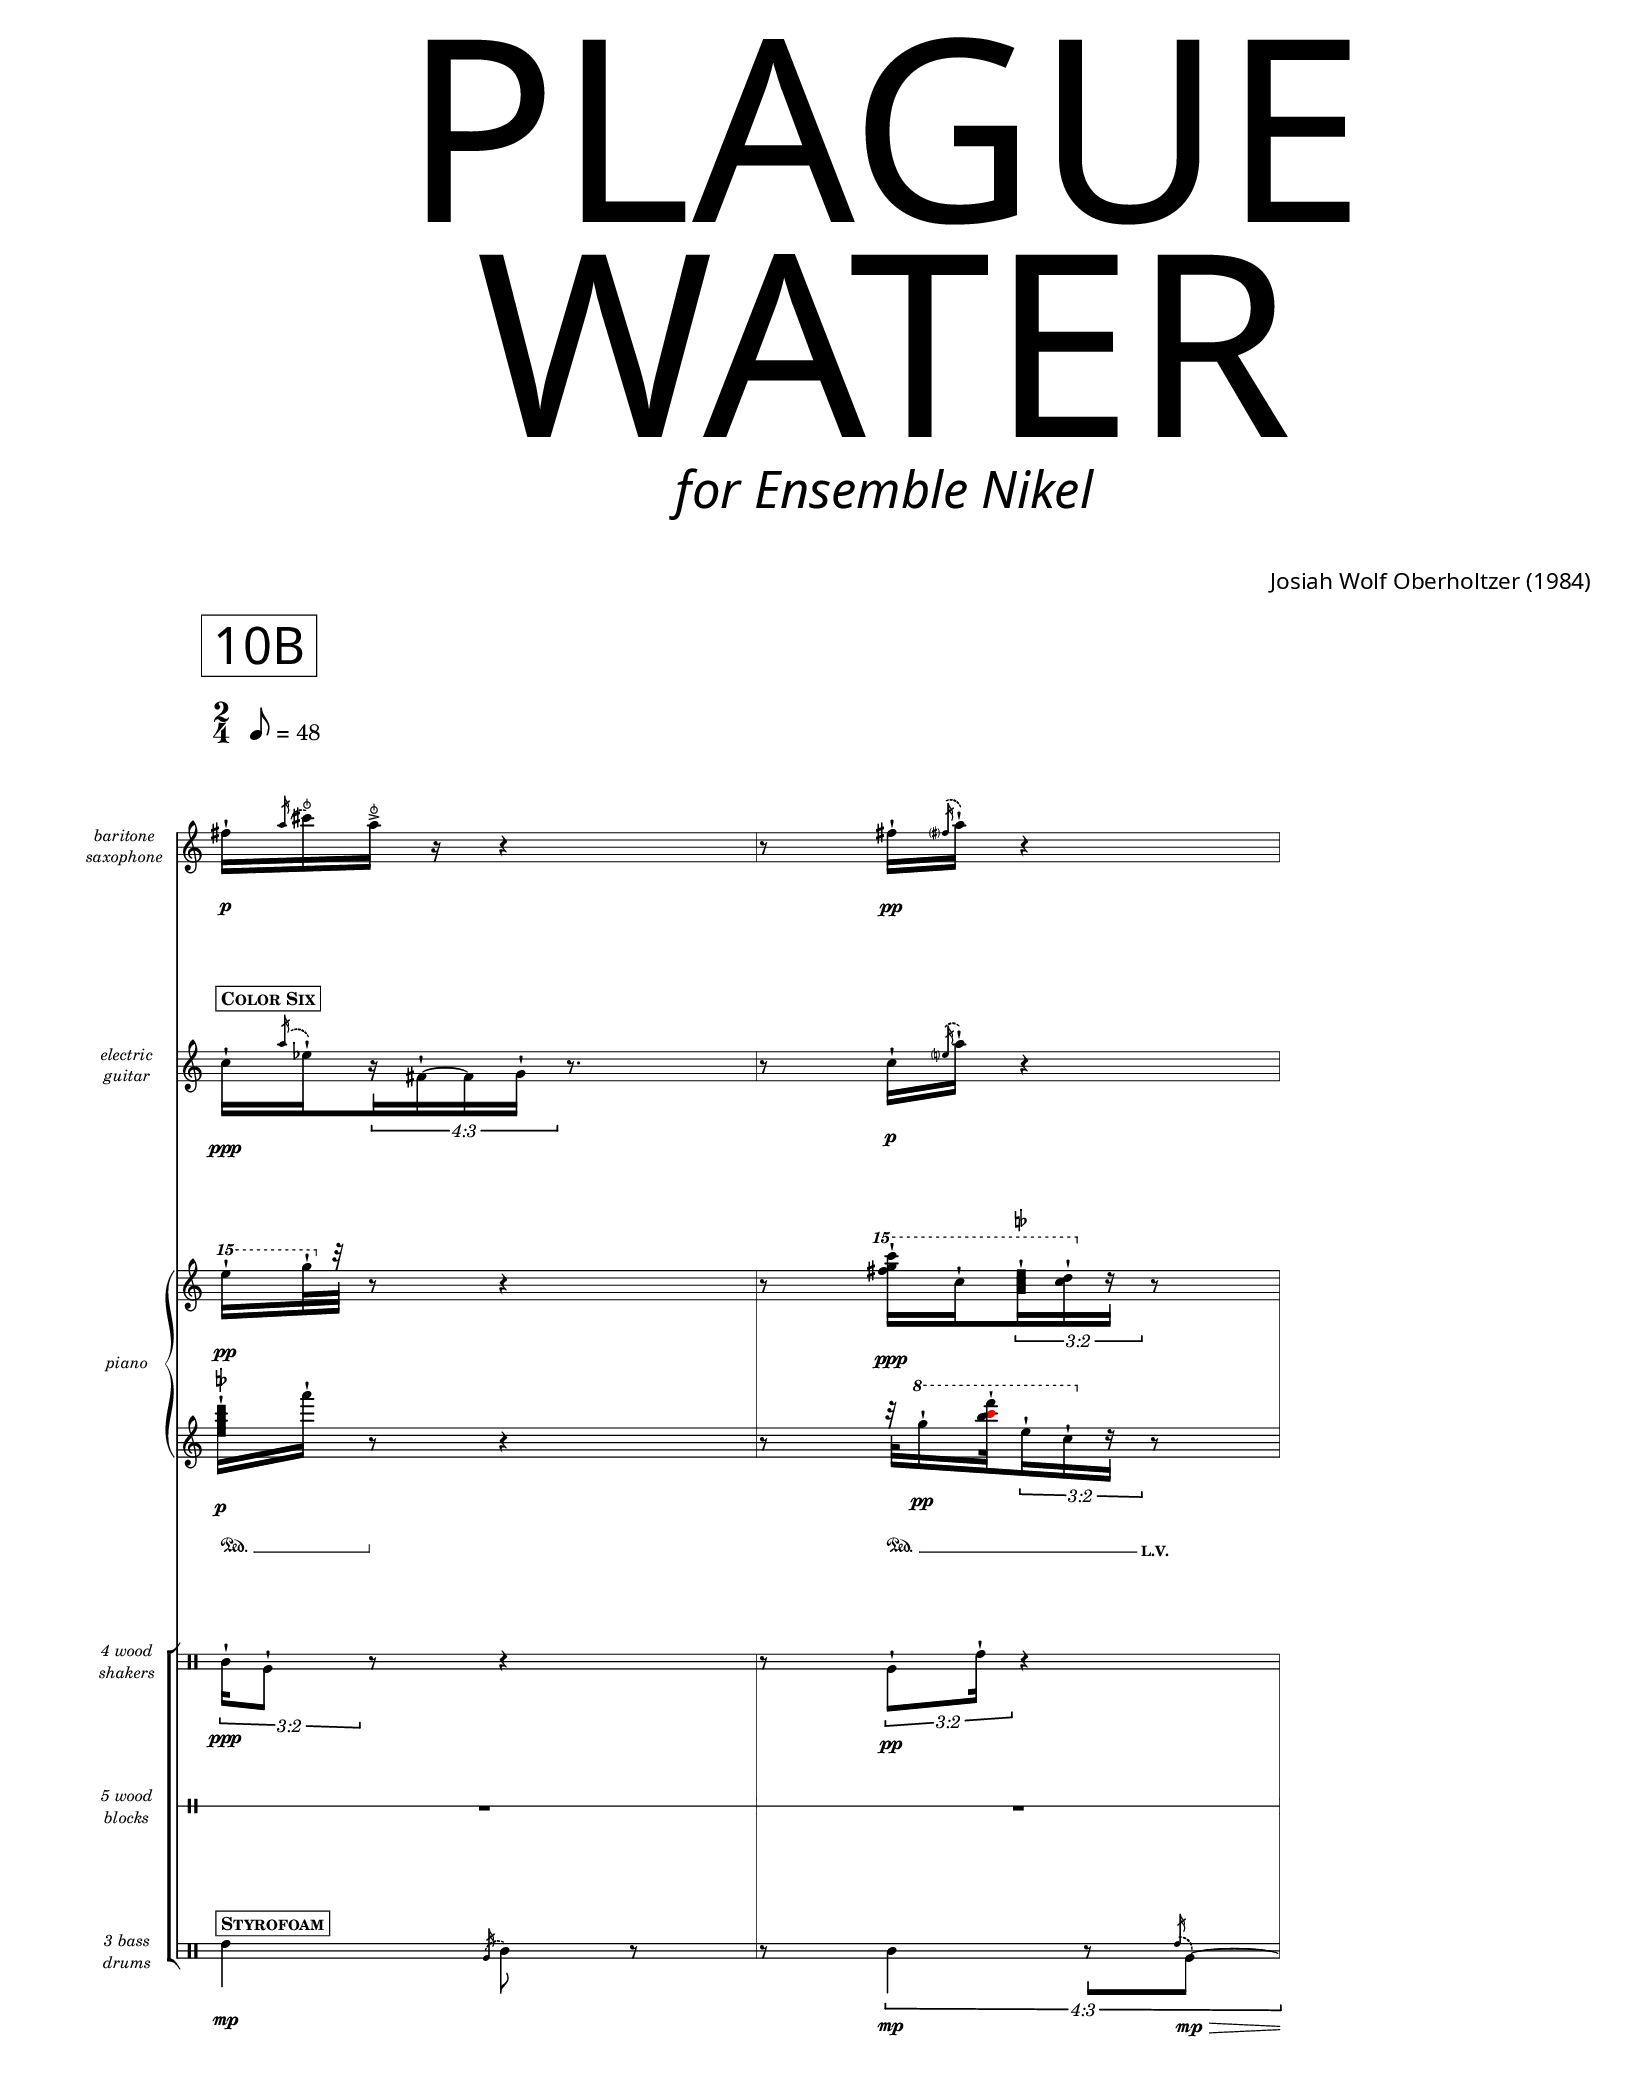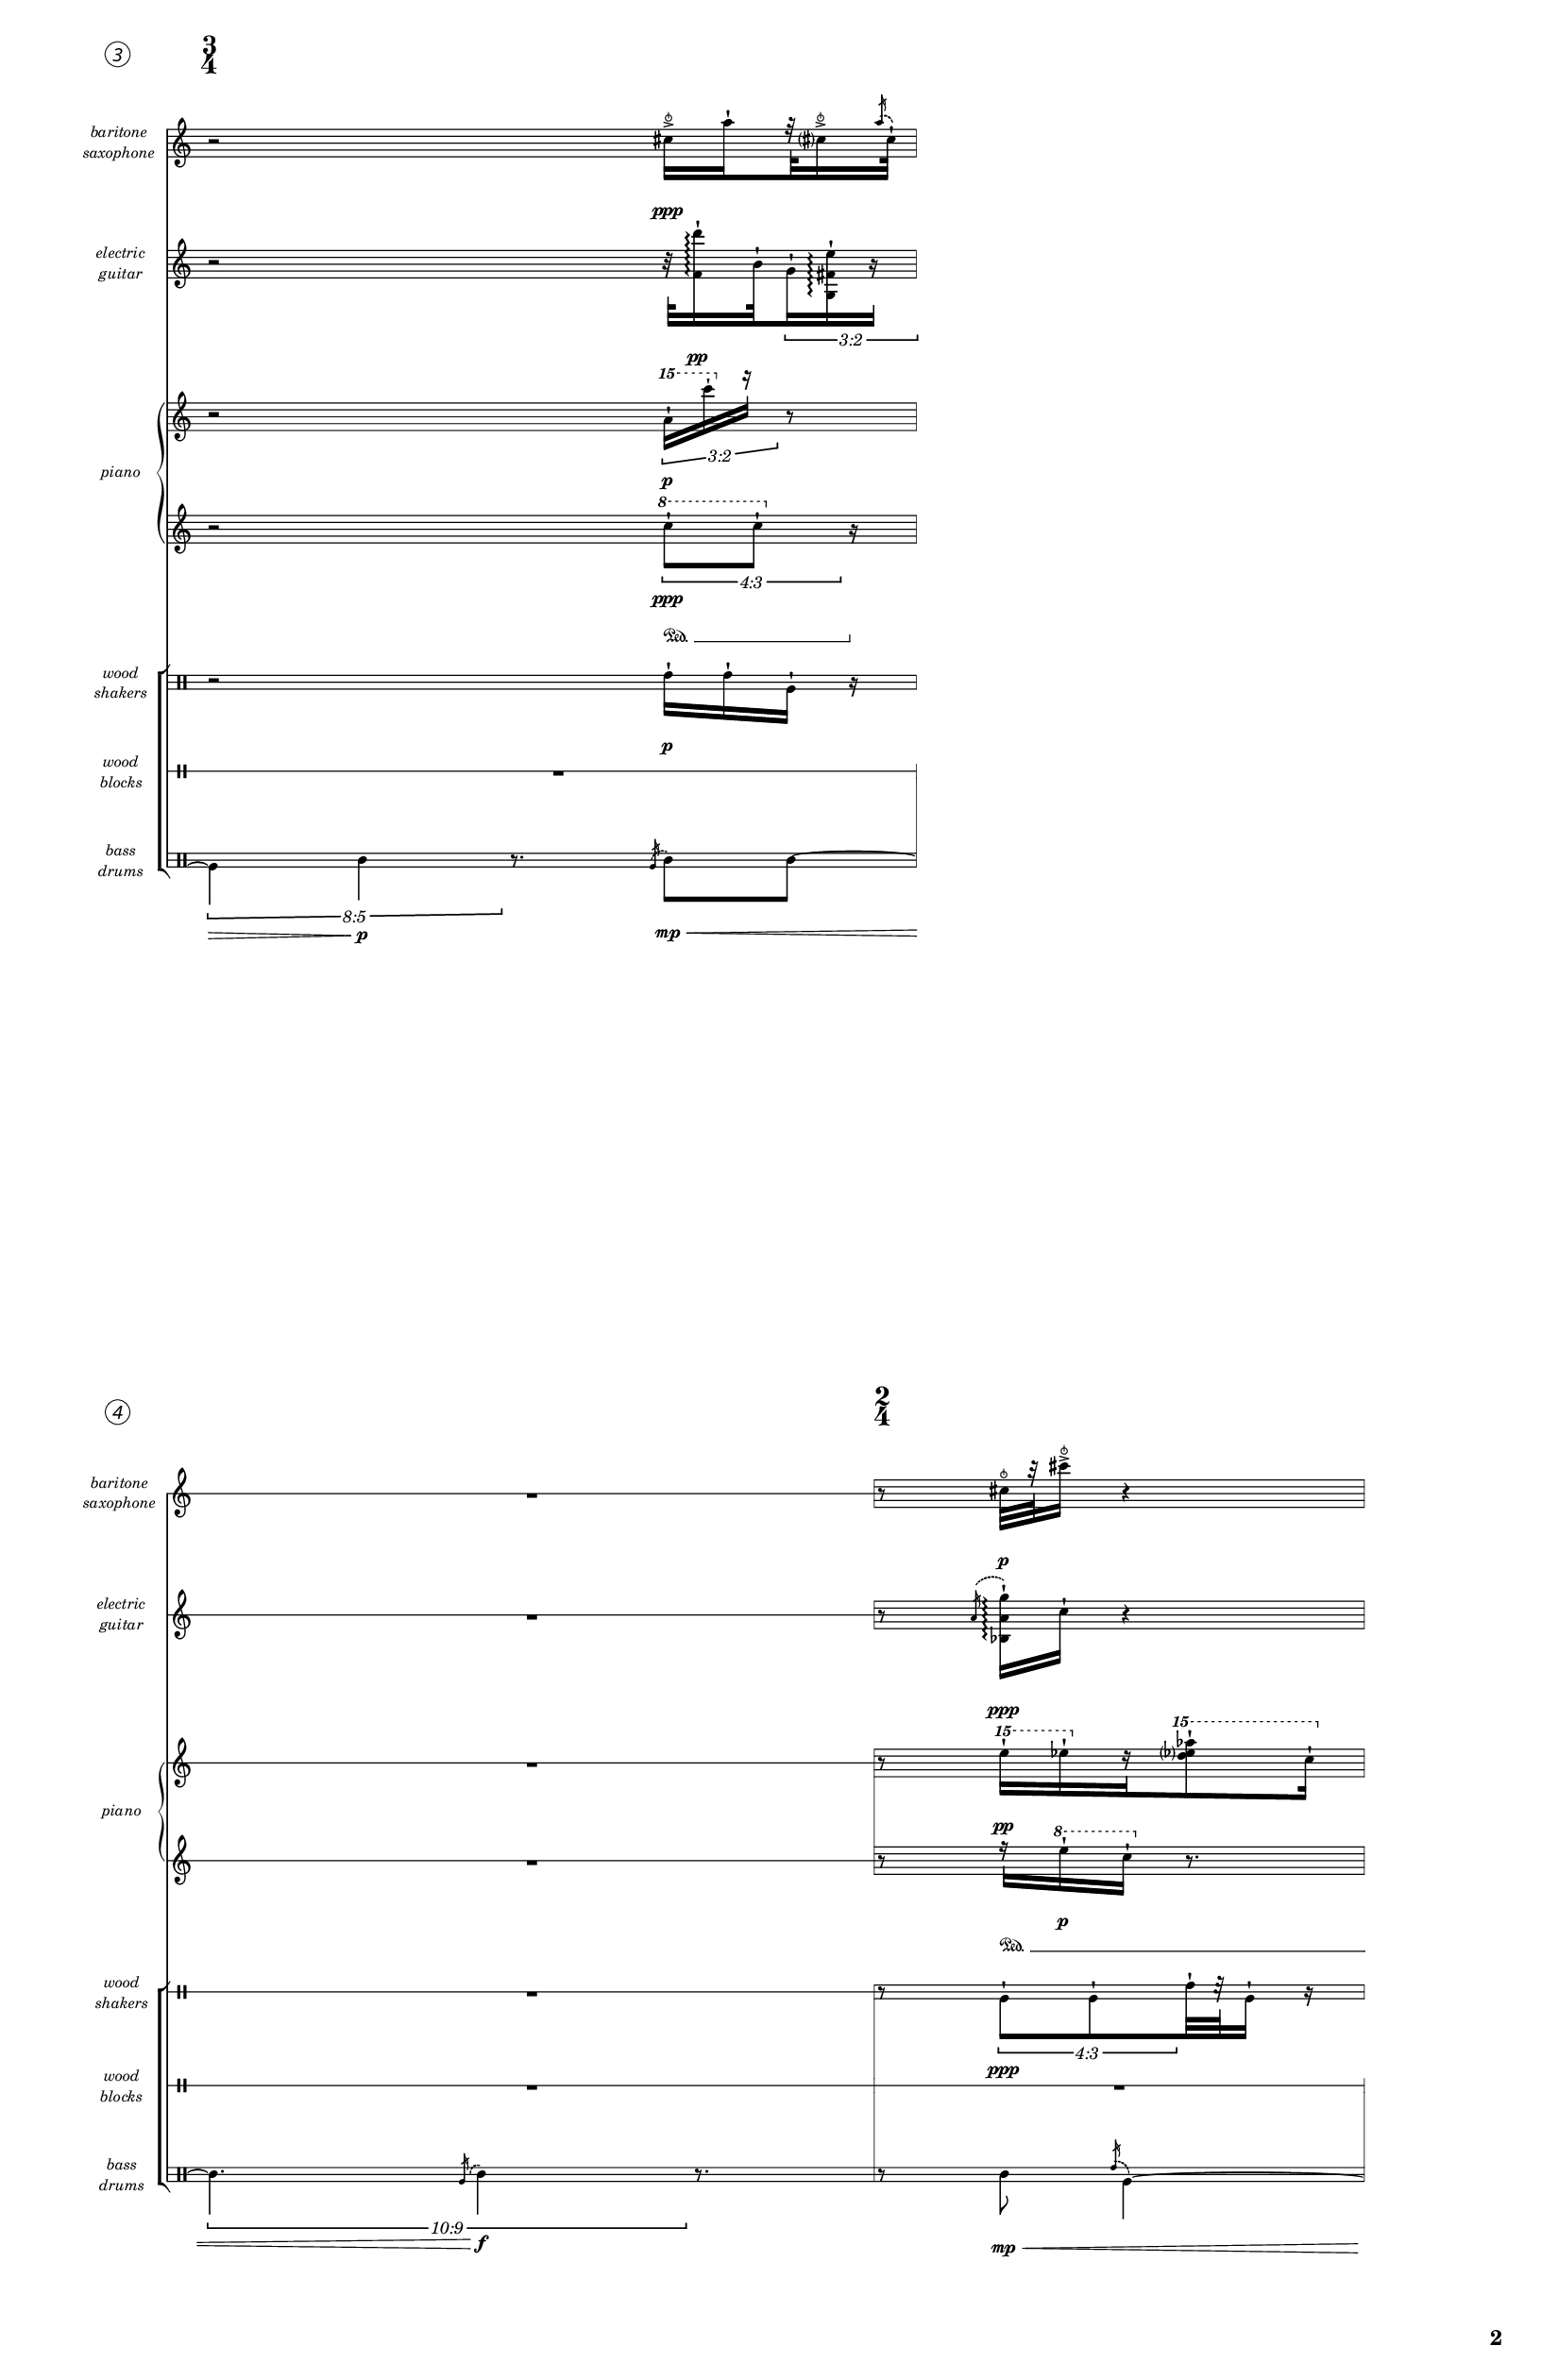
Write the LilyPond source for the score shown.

\version "2.19.2"
\language "english"

#(ly:set-option 'relative-includes #t)

\include "../../stylesheets/plague-water-header.ily"
\include "../../stylesheets/plague-water-layout.ily"
\include "../../stylesheets/plague-water-paper.ily"
\include "../../stylesheets/plague-water-parts.ily"

\score {
	\context Score = "Plague Water Score" \with {
		\override HorizontalBracket #'color = #red
	} <<
		\tag score.saxophone.guitar.piano.percussion
		\context TimeSignatureContext = "TimeSignatureContext" {
			{
				\mark \markup { \override #'(box-padding . 0.5) \box 10B }
				\tempo 8=48
				\time 2/4
				s1 * 1/2
			}
			{
				s1 * 1/2
			}
			{
				\time 3/4
				s1 * 3/4
			}
			{
				s1 * 3/4
			}
			{
				\time 2/4
				s1 * 1/2
			}
			{
				\time 5/16
				s1 * 5/16
			}
		}
		\tag score.saxophone
		\context SaxophoneStaffGroup = "Saxophone Staff Group" <<
			\context SaxophoneStaff = "Saxophone Staff" {
				\clef "treble"
				\transpose ef, c'
				\context Voice = "Saxophone Voice" {
					{
						{
							\set stemLeftBeamCount = 0
							\set stemRightBeamCount = 2
							\afterGrace
							a16 -\staccatissimo \p [
							{
								\override Flag #'stroke-style = #"grace"
								\override Stem #'length = #8
								c'16 \(
								\revert Flag #'stroke-style
								\revert Stem #'length
							}
							\set stemLeftBeamCount = 2
							\set stemRightBeamCount = 2
							e'16 -\snappizzicato \)
							\set stemLeftBeamCount = 2
							\set stemRightBeamCount = 0
							c'16 -\accent -\snappizzicato ]
						}
					}
					{
						{
							r16
							r4
						}
						{
							r8
						}
					}
					{
						{
							\set stemLeftBeamCount = 0
							\set stemRightBeamCount = 2
							\afterGrace
							a16 -\staccatissimo \pp [
							{
								\override Flag #'stroke-style = #"grace"
								\override Stem #'length = #8
								a16 \(
								\revert Flag #'stroke-style
								\revert Stem #'length
							}
							\set stemLeftBeamCount = 2
							\set stemRightBeamCount = 0
							c'16 -\staccatissimo ] \)
						}
					}
					{
						{
							r4
						}
						{
							r2
						}
					}
					{
						{
							\set stemLeftBeamCount = 0
							\set stemRightBeamCount = 2
							e16 -\accent -\snappizzicato \ppp [
							\set stemLeftBeamCount = 2
							\set stemRightBeamCount = 1
							c'16 -\staccatissimo
						}
						{
							\set stemLeftBeamCount = 1
							\set stemRightBeamCount = 3
							r32
							\set stemLeftBeamCount = 2
							\set stemRightBeamCount = 2
							\afterGrace
							e16 -\accent -\snappizzicato
							{
								\override Flag #'stroke-style = #"grace"
								\override Stem #'length = #8
								c'16 \(
								\revert Flag #'stroke-style
								\revert Stem #'length
							}
							\set stemLeftBeamCount = 3
							\set stemRightBeamCount = 0
							e32 -\staccatissimo ] \)
						}
					}
					{
						{
							\stopStaff
							\once \override Staff.StaffSymbol.line-count = 1
							\startStaff
							R1 * 3/4
							\stopStaff
							\startStaff
						}
						{
							r8
						}
					}
					{
						{
							\set stemLeftBeamCount = 0
							\set stemRightBeamCount = 3
							e32 -\snappizzicato \p [
							\set stemLeftBeamCount = 3
							\set stemRightBeamCount = 2
							r32
							\set stemLeftBeamCount = 2
							\set stemRightBeamCount = 0
							e'16 -\accent -\snappizzicato ]
						}
					}
					{
						{
							r4
						}
						{
							\stopStaff
							\once \override Staff.StaffSymbol.line-count = 1
							\startStaff
							R1 * 5/16
							\stopStaff
							\startStaff
						}
					}
				}
			}
		>>
		\tag score.guitar
		\context GuitarStaffGroup = "Guitar Staff Group" <<
			\context GuitarStaff = "Guitar Staff" {
				\clef "treble"
				\transpose c c'
				\context Voice = "Guitar Voice" {
					{
						{
							\set stemLeftBeamCount = 0
							\set stemRightBeamCount = 2
							\afterGrace
							c'16 -\staccatissimo \ppp [
								^ \markup {
									\box
										\pad-around
											#0.5
											\large
												\bold
													\caps
														"Color Six"
									}
							{
								\override Flag #'stroke-style = #"grace"
								\override Stem #'length = #8
								a'16 \(
								\revert Flag #'stroke-style
								\revert Stem #'length
							}
							\set stemLeftBeamCount = 2
							\set stemRightBeamCount = 1
							<ef'>16 -\staccatissimo \)
						}
						\tweak #'text #tuplet-number::calc-fraction-text
						\times 3/4 {
							\set stemLeftBeamCount = 1
							\set stemRightBeamCount = 2
							r16
							\set stemLeftBeamCount = 2
							\set stemRightBeamCount = 2
							<fs>16 -\staccatissimo ~
							\set stemLeftBeamCount = 2
							\set stemRightBeamCount = 2
							<fs>16
							\set stemLeftBeamCount = 2
							\set stemRightBeamCount = 0
							<g>16 -\staccatissimo ]
						}
					}
					{
						{
							r8.
						}
						{
							r8
						}
					}
					{
						{
							\set stemLeftBeamCount = 0
							\set stemRightBeamCount = 2
							\afterGrace
							c'16 -\staccatissimo \p [
							{
								\override Flag #'stroke-style = #"grace"
								\override Stem #'length = #8
								e'16 \(
								\revert Flag #'stroke-style
								\revert Stem #'length
							}
							\set stemLeftBeamCount = 2
							\set stemRightBeamCount = 0
							a'16 -\staccatissimo ] \)
						}
					}
					{
						{
							r4
						}
						{
							r2
						}
					}
					{
						{
							\set stemLeftBeamCount = 0
							\set stemRightBeamCount = 3
							r32 [
							\set stemLeftBeamCount = 2
							\set stemRightBeamCount = 2
							<f d''>16 -\staccatissimo \arpeggio \pp
							\set stemLeftBeamCount = 3
							\set stemRightBeamCount = 1
							<b>32 -\staccatissimo
						}
						\times 2/3 {
							\set stemLeftBeamCount = 1
							\set stemRightBeamCount = 2
							<g>16 -\staccatissimo
							\set stemLeftBeamCount = 2
							\set stemRightBeamCount = 2
							<g, fs e'>16 -\staccatissimo \arpeggio
							\set stemLeftBeamCount = 2
							\set stemRightBeamCount = 0
							r16 ]
						}
					}
					{
						{
							\stopStaff
							\once \override Staff.StaffSymbol.line-count = 1
							\startStaff
							R1 * 3/4
							\stopStaff
							\startStaff
						}
						{
							\afterGrace
							r8
							{
								\override Flag #'stroke-style = #"grace"
								\override Stem #'length = #8
								a16 \(
								\revert Flag #'stroke-style
								\revert Stem #'length
							}
						}
					}
					{
						{
							\set stemLeftBeamCount = 0
							\set stemRightBeamCount = 2
							<bf, a g'>16 -\staccatissimo \arpeggio \ppp \) [
							\set stemLeftBeamCount = 2
							\set stemRightBeamCount = 0
							<c'>16 -\staccatissimo ]
						}
					}
					{
						{
							r4
						}
						{
							\stopStaff
							\once \override Staff.StaffSymbol.line-count = 1
							\startStaff
							R1 * 5/16
							\stopStaff
							\startStaff
						}
					}
				}
			}
		>>
		\tag score.piano
		\context PianoStaffGroup = "Piano Staff Group" <<
			\context PianoUpperStaff = "Piano Upper Staff" {
				\context Voice = "Piano RH Voice" {
					{
						{
							\set stemLeftBeamCount = 0
							\set stemRightBeamCount = 2
							\ottava #2
							\clef treble
							e''''16 -\staccatissimo \pp [
							\set stemLeftBeamCount = 2
							\set stemRightBeamCount = 3
							<g''''>32 -\staccatissimo
							\ottava #0
							\set stemLeftBeamCount = 3
							\set stemRightBeamCount = 0
							r32 ]
						}
					}
					{
						{
							r8
							r4
						}
						{
							r8
						}
					}
					{
						{
							\set stemLeftBeamCount = 0
							\set stemRightBeamCount = 2
							\ottava #2
							<fs'''' g'''' c'''''>16 -\staccatissimo \ppp [
							\set stemLeftBeamCount = 2
							\set stemRightBeamCount = 1
							c''''16 -\staccatissimo
						}
						\times 2/3 {
							\once \override Accidental.stencil = ##f
							\once \override AccidentalCautionary.stencil = ##f
							\once \override Arpeggio.X-offset = #-2
							\once \override NoteHead.stencil = #ly:text-interface::print
							\once \override NoteHead.text = \markup {
								\filled-box #'(-0.6 . 0.6) #'(-0.7 . 0.7) #0.25
							}
							\set stemLeftBeamCount = 1
							\set stemRightBeamCount = 2
							<a''' c'''' e''''>16 -\staccatissimo
								^ \markup {
									\center-align
										\concat
											{
												\natural
												\flat
											}
									}
							\set stemLeftBeamCount = 2
							\set stemRightBeamCount = 2
							<c'''' d''''>16 -\staccatissimo
							\ottava #0
							\set stemLeftBeamCount = 2
							\set stemRightBeamCount = 0
							r16 ]
						}
					}
					{
						{
							r8
						}
						{
							r2
						}
					}
					{
						\times 2/3 {
							\set stemLeftBeamCount = 0
							\set stemRightBeamCount = 2
							\ottava #2
							a'''16 -\staccatissimo \p [
							\set stemLeftBeamCount = 2
							\set stemRightBeamCount = 2
							<c'''''>16 -\staccatissimo
							\ottava #0
							\set stemLeftBeamCount = 2
							\set stemRightBeamCount = 0
							r16 ]
						}
					}
					{
						{
							r8
						}
						{
							\stopStaff
							\once \override Staff.StaffSymbol.line-count = 1
							\startStaff
							R1 * 3/4
							\stopStaff
							\startStaff
						}
						{
							r8
						}
					}
					{
						{
							\set stemLeftBeamCount = 0
							\set stemRightBeamCount = 2
							\ottava #2
							e''''16 -\staccatissimo \pp [
							\set stemLeftBeamCount = 2
							\set stemRightBeamCount = 2
							<ef''''>16 -\staccatissimo
							\ottava #0
							\set stemLeftBeamCount = 2
							\set stemRightBeamCount = 1
							r16
						}
						{
							\set stemLeftBeamCount = 1
							\set stemRightBeamCount = 1
							\ottava #2
							<d'''' ef'''' af''''>8 -\staccatissimo
							\set stemLeftBeamCount = 2
							\set stemRightBeamCount = 0
							c''''16 -\staccatissimo ]
							\ottava #0
						}
					}
					{
						{
							\stopStaff
							\once \override Staff.StaffSymbol.line-count = 1
							\startStaff
							R1 * 5/16
							\stopStaff
							\startStaff
						}
					}
				}
			}
			\context PianoLowerStaff = "Piano Lower Staff" {
				\context Voice = "Piano LH Voice" {
					{
						{
							\once \override Accidental.stencil = ##f
							\once \override AccidentalCautionary.stencil = ##f
							\once \override Arpeggio.X-offset = #-2
							\once \override NoteHead.stencil = #ly:text-interface::print
							\once \override NoteHead.text = \markup {
								\filled-box #'(-0.6 . 0.6) #'(-0.7 . 0.7) #0.25
							}
							\set stemLeftBeamCount = 0
							\set stemRightBeamCount = 2
							\clef treble
							<e'' g'' b'' d'''>16 -\staccatissimo \p [
								^ \markup {
									\center-align
										\concat
											{
												\natural
												\flat
											}
									}
							\set stemLeftBeamCount = 2
							\set stemRightBeamCount = 0
							a'''16 -\staccatissimo ]
						}
					}
					{
						{
							r8
							r4
						}
						{
							r8
						}
					}
					{
						{
							\set stemLeftBeamCount = 0
							\set stemRightBeamCount = 3
							r32 [
							\set stemLeftBeamCount = 2
							\set stemRightBeamCount = 2
							\ottava #1
							<g'''>16 -\staccatissimo \pp
							\set stemLeftBeamCount = 3
							\set stemRightBeamCount = 1
							<
								b'''
								\tweak #'color #red
								c''''
								f''''
							>32 -\staccatissimo
						}
						\times 2/3 {
							\set stemLeftBeamCount = 1
							\set stemRightBeamCount = 2
							e'''16 -\staccatissimo
							\set stemLeftBeamCount = 2
							\set stemRightBeamCount = 2
							c'''16 -\staccatissimo
							\ottava #0
							\set stemLeftBeamCount = 2
							\set stemRightBeamCount = 0
							r16 ]
						}
					}
					{
						{
							r8
						}
						{
							r2
						}
					}
					{
						\tweak #'text #tuplet-number::calc-fraction-text
						\times 3/4 {
							\set stemLeftBeamCount = 0
							\set stemRightBeamCount = 1
							\ottava #1
							c'''8 -\staccatissimo \ppp [
							\set stemLeftBeamCount = 1
							\set stemRightBeamCount = 0
							c'''8 -\staccatissimo ]
							\ottava #0
						}
					}
					{
						{
							r16
						}
						{
							\stopStaff
							\once \override Staff.StaffSymbol.line-count = 1
							\startStaff
							R1 * 3/4
							\stopStaff
							\startStaff
						}
						{
							r8
						}
					}
					{
						{
							\set stemLeftBeamCount = 0
							\set stemRightBeamCount = 2
							r16 [
							\set stemLeftBeamCount = 2
							\set stemRightBeamCount = 2
							\ottava #1
							e'''16 -\staccatissimo \p
							\set stemLeftBeamCount = 2
							\set stemRightBeamCount = 0
							c'''16 -\staccatissimo ]
							\ottava #0
						}
					}
					{
						{
							r8.
						}
						{
							\stopStaff
							\once \override Staff.StaffSymbol.line-count = 1
							\startStaff
							R1 * 5/16
							\stopStaff
							\startStaff
						}
					}
				}
			}
			\context Dynamics = "Piano Pedals" {
				{
					{
						s1 * 1/8 \sustainOn
						<> \sustainOff
					}
				}
				{
					{
						r8
						r4
					}
					{
						r8
					}
				}
				{
					{
						\once \override PianoPedalBracket.edge-height = #'(1 . 0)
						s1 * 1/8 \sustainOn
					}
					{
						s1 * 1/8
						<> \sustainOff
						\LV
					}
				}
				{
					{
						r8
					}
					{
						r2
					}
				}
				{
					{
						s1 * 3/16 \sustainOn
						<> \sustainOff
					}
				}
				{
					{
						r16
					}
					{
						R1 * 3/4
					}
					{
						r8
					}
				}
				{
					{
						\once \override PianoPedalBracket.edge-height = #'(1 . 0)
						s1 * 3/16 \sustainOn
					}
					{
						s1 * 3/16
						<> \sustainOff
						\LV
					}
				}
				{
					{
						R1 * 5/16
					}
				}
			}
		>>
		\tag score.percussion
		\context PercussionStaffGroup = "Percussion Staff Group" <<
			\context PercussionShakerStaff = "Percussion Shaker Staff" {
				\clef "percussion"
				\context Voice = "Percussion Shaker Voice" {
					{
						\times 2/3 {
							\set stemLeftBeamCount = 0
							\set stemRightBeamCount = 2
							c'16 -\staccatissimo \ppp [
							\set stemLeftBeamCount = 1
							\set stemRightBeamCount = 0
							a8 -\staccatissimo ]
						}
					}
					{
						{
							r8
							r4
						}
						{
							r8
						}
					}
					{
						\times 2/3 {
							\set stemLeftBeamCount = 0
							\set stemRightBeamCount = 1
							a8 -\staccatissimo \pp [
							\set stemLeftBeamCount = 2
							\set stemRightBeamCount = 0
							e'16 -\staccatissimo ]
						}
					}
					{
						{
							r4
						}
						{
							r2
						}
					}
					{
						{
							\set stemLeftBeamCount = 0
							\set stemRightBeamCount = 2
							e'16 -\staccatissimo \p [
							\set stemLeftBeamCount = 2
							\set stemRightBeamCount = 2
							e'16 -\staccatissimo
							\set stemLeftBeamCount = 2
							\set stemRightBeamCount = 0
							a16 -\staccatissimo ]
						}
					}
					{
						{
							r16
						}
						{
							\stopStaff
							\once \override Staff.StaffSymbol.line-count = 1
							\startStaff
							R1 * 3/4
							\stopStaff
							\startStaff
						}
						{
							r8
						}
					}
					{
						\tweak #'text #tuplet-number::calc-fraction-text
						\times 3/4 {
							\set stemLeftBeamCount = 0
							\set stemRightBeamCount = 1
							a8 -\staccatissimo \ppp [
							\set stemLeftBeamCount = 1
							\set stemRightBeamCount = 1
							a8 -\staccatissimo
						}
						{
							\set stemLeftBeamCount = 1
							\set stemRightBeamCount = 3
							e'32 -\staccatissimo
							\set stemLeftBeamCount = 3
							\set stemRightBeamCount = 2
							r32
							\set stemLeftBeamCount = 2
							\set stemRightBeamCount = 0
							a16 -\staccatissimo ]
						}
					}
					{
						{
							r16
						}
						{
							\stopStaff
							\once \override Staff.StaffSymbol.line-count = 1
							\startStaff
							R1 * 5/16
							\stopStaff
							\startStaff
						}
					}
				}
			}
			\context PercussionWoodblockStaff = "Percussion Woodblock Staff" {
				\clef "percussion"
				\context Voice = "Percussion Woodblock Voice" {
					{
						{
							\stopStaff
							\once \override Staff.StaffSymbol.line-count = 1
							\startStaff
							R1 * 1/2
						}
						{
							R1 * 1/2
						}
						{
							R1 * 3/4
						}
						{
							R1 * 3/4
						}
						{
							R1 * 1/2
						}
						{
							R1 * 5/16
							\stopStaff
							\startStaff
						}
					}
				}
			}
			\context PercussionDrumStaff = "Percussion Drum Staff" {
				\clef "percussion"
				\context Voice = "Percussion Drum Voice" {
					{
						{
							\afterGrace
							e'4 \mp
								^ \markup {
									\box
										\pad-around
											#0.5
											\large
												\bold
													\caps
														Styrofoam
									}
							{
								\override Flag #'stroke-style = #"grace"
								\override Stem #'length = #8
								a16 \(
								\revert Flag #'stroke-style
								\revert Stem #'length
							}
							\set stemLeftBeamCount = 1
							\set stemRightBeamCount = 0
							c'8 \)
						}
					}
					{
						{
							r8
						}
						{
							r8
						}
					}
					{
						\tweak #'text #tuplet-number::calc-fraction-text
						\times 3/4 {
							c'4 \mp
							\set stemLeftBeamCount = 0
							\set stemRightBeamCount = 1
							\afterGrace
							r8 [
							{
								\override Flag #'stroke-style = #"grace"
								\override Stem #'length = #8
								e'16 \(
								\revert Flag #'stroke-style
								\revert Stem #'length
							}
							\set stemLeftBeamCount = 1
							\set stemRightBeamCount = -1
							a8 ~ ] \) \> \mp
						}
						\tweak #'text #tuplet-number::calc-fraction-text
						\times 5/8 {
							a4
							c'4 \p
						}
					}
					{
						{
							\afterGrace
							r8.
							{
								\override Flag #'stroke-style = #"grace"
								\override Stem #'length = #8
								a16 \(
								\revert Flag #'stroke-style
								\revert Stem #'length
							}
						}
					}
					{
						{
							\set stemLeftBeamCount = 0
							\set stemRightBeamCount = 1
							c'8 \) [ \< \mp
							\set stemLeftBeamCount = 1
							\set stemRightBeamCount = -1
							c'8 ~ ]
						}
						\tweak #'text #tuplet-number::calc-fraction-text
						\times 9/10 {
							\afterGrace
							c'4.
							{
								\override Flag #'stroke-style = #"grace"
								\override Stem #'length = #8
								a16 \(
								\revert Flag #'stroke-style
								\revert Stem #'length
							}
							c'4 \f \)
						}
					}
					{
						{
							r8.
						}
						{
							r8
						}
					}
					{
						{
							\set stemLeftBeamCount = 0
							\set stemRightBeamCount = 1
							\afterGrace
							c'8 \< \mp
							{
								\override Flag #'stroke-style = #"grace"
								\override Stem #'length = #8
								e'16 \(
								\revert Flag #'stroke-style
								\revert Stem #'length
							}
							a4 ~ \)
						}
						\times 2/3 {
							\set stemLeftBeamCount = -1
							\set stemRightBeamCount = 1
							a8 \f [
							\set stemLeftBeamCount = 1
							\set stemRightBeamCount = 1
							r8
							\set stemLeftBeamCount = 1
							\set stemRightBeamCount = 0
							e'8 \sfp ]
						}
					}
					{
						{
							r16
							\bar "||"
						}
					}
				}
			}
		>>
	>>
}